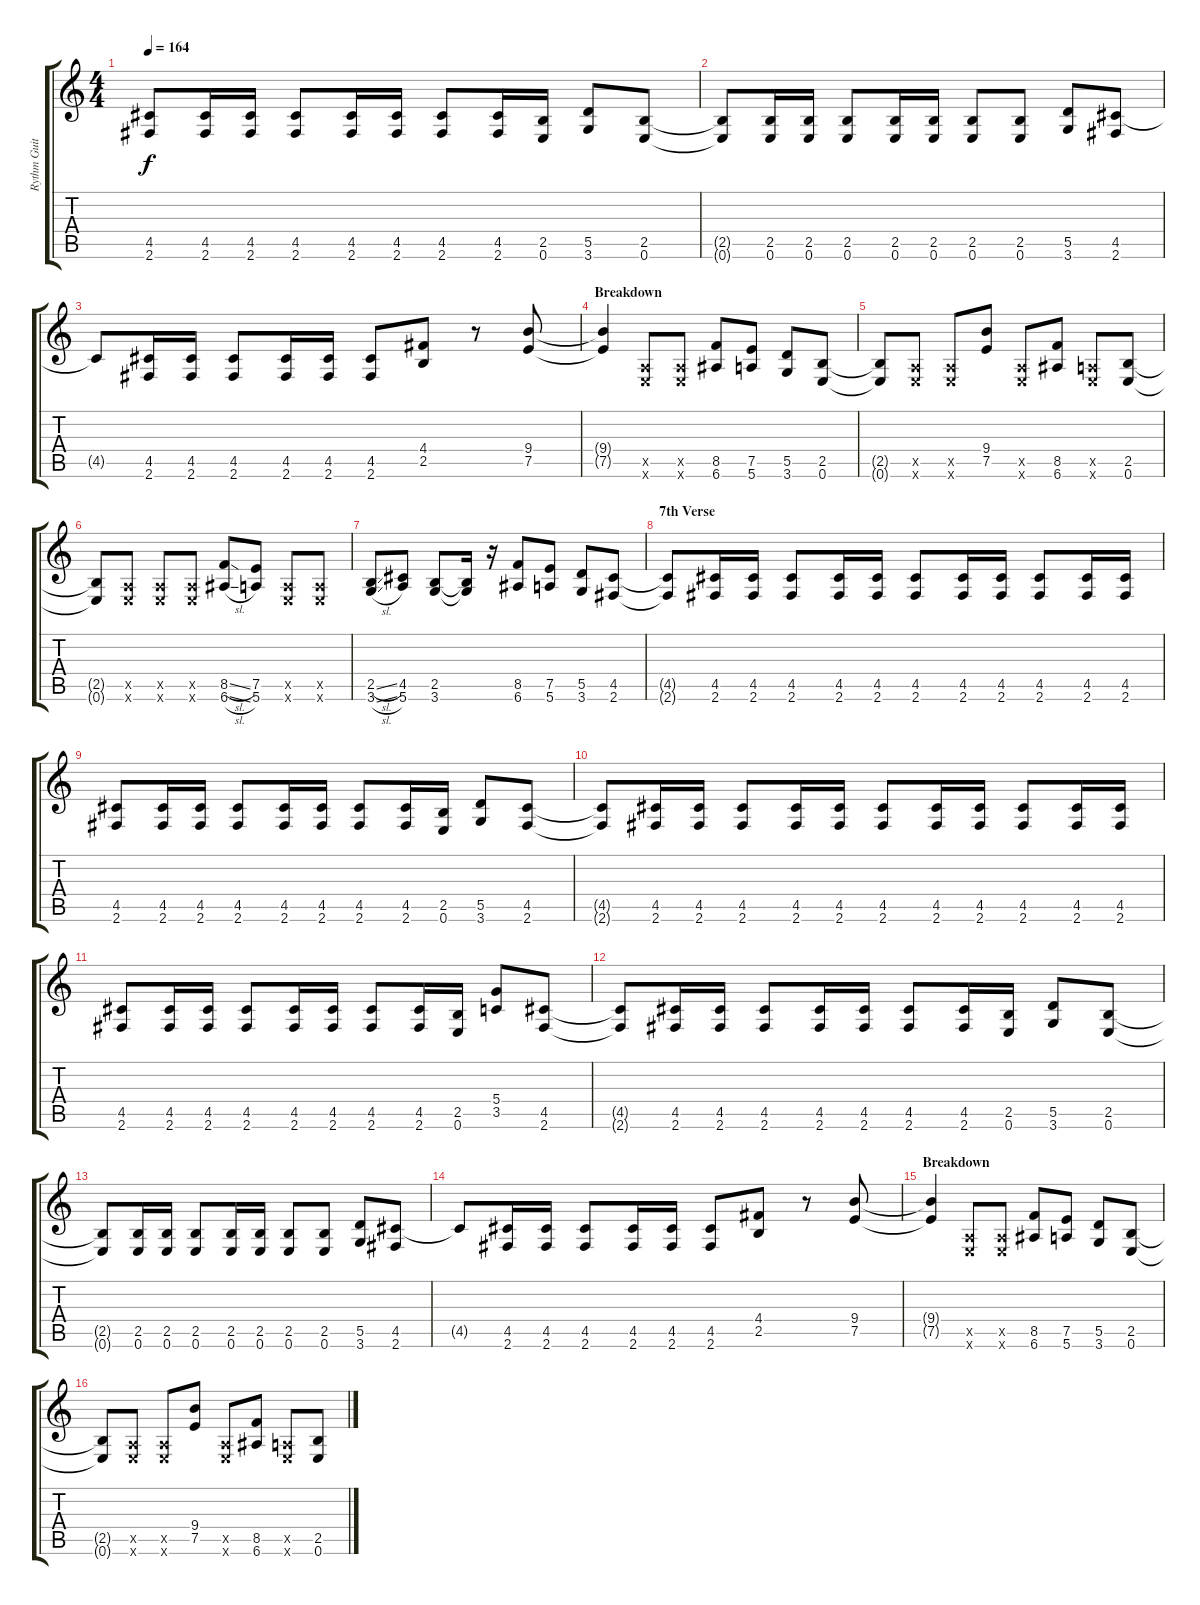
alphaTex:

\track ("Rythm Guitar (Dave Mustaine)" "Rythm Guit") {instrument distortionguitar}
\staff {score tabs}
\tuning (E4 B3 G3 D3 A2 E2) {hide}
\ts (4 4)
\tempo 164
\clef g2
\ks c
(4.5{t} 2.6{t}).8{dy f} (4.5 2.6).16 (4.5 2.6).16 (4.5 2.6).8 (4.5 2.6).16 (4.5 2.6).16 (4.5 2.6).8 (4.5 2.6).16 (2.5 0.6).16 (5.5 3.6).8 (2.5 0.6).8 |
(2.5{t} 0.6{t}).8 (2.5 0.6).16 (2.5 0.6).16 (2.5 0.6).8 (2.5 0.6).16 (2.5 0.6).16 (2.5 0.6).8 (2.5 0.6).8 (5.5 3.6).8 (4.5 2.6).8 |
4.5{t}.8 (4.5 2.6).16 (4.5 2.6).16 (4.5 2.6).8 (4.5 2.6).16 (4.5 2.6).16 (4.5 2.6).8 (4.4 2.5).8 r.8 (9.4 7.5).8 |
\section ("" "Breakdown")
(9.4{t} 7.5{t}).4 (0.5{x} 0.6{x}).8 (0.5{x} 0.6{x}).8 (8.5 6.6).8 (7.5 5.6).8 (5.5 3.6).8 (2.5 0.6).8 |
(2.5{t} 0.6{t}).8 (0.5{x} 0.6{x}).8 (0.5{x} 0.6{x}).8 (9.4 7.5).8 (0.5{x} 0.6{x}).8 (8.5 6.6).8 (0.5{x} 0.6{x}).8 (2.5 0.6).8 |
(2.5{t} 0.6{t}).8 (0.5{x} 0.6{x}).8 (0.5{x} 0.6{x}).8 (0.5{x} 0.6{x}).8 (8.5{sl} 6.6{sl}).8 (7.5 5.6).8 (0.5{x} 0.6{x}).8 (0.5{x} 0.6{x}).8 |
(2.5{sl} 3.6{sl}).8 (4.5 5.6).8 (2.5 3.6).8 (2.5{t} 3.6{t}).16 r.16 (8.5 6.6).8 (7.5 5.6).8 (5.5 3.6).8 (4.5 2.6).8 |
\section ("" "7th Verse")
(4.5{t} 2.6{t}).8 (4.5 2.6).16 (4.5 2.6).16 (4.5 2.6).8 (4.5 2.6).16 (4.5 2.6).16 (4.5 2.6).8 (4.5 2.6).16 (4.5 2.6).16 (4.5 2.6).8 (4.5 2.6).16 (4.5 2.6).16 |
(4.5 2.6).8 (4.5 2.6).16 (4.5 2.6).16 (4.5 2.6).8 (4.5 2.6).16 (4.5 2.6).16 (4.5 2.6).8 (4.5 2.6).16 (2.5 0.6).16 (5.5 3.6).8 (4.5 2.6).8 |
(4.5{t} 2.6{t}).8 (4.5 2.6).16 (4.5 2.6).16 (4.5 2.6).8 (4.5 2.6).16 (4.5 2.6).16 (4.5 2.6).8 (4.5 2.6).16 (4.5 2.6).16 (4.5 2.6).8 (4.5 2.6).16 (4.5 2.6).16 |
(4.5 2.6).8 (4.5 2.6).16 (4.5 2.6).16 (4.5 2.6).8 (4.5 2.6).16 (4.5 2.6).16 (4.5 2.6).8 (4.5 2.6).16 (2.5 0.6).16 (5.4 3.5).8 (4.5 2.6).8 |
(4.5{t} 2.6{t}).8 (4.5 2.6).16 (4.5 2.6).16 (4.5 2.6).8 (4.5 2.6).16 (4.5 2.6).16 (4.5 2.6).8 (4.5 2.6).16 (2.5 0.6).16 (5.5 3.6).8 (2.5 0.6).8 |
(2.5{t} 0.6{t}).8 (2.5 0.6).16 (2.5 0.6).16 (2.5 0.6).8 (2.5 0.6).16 (2.5 0.6).16 (2.5 0.6).8 (2.5 0.6).8 (5.5 3.6).8 (4.5 2.6).8 |
4.5{t}.8 (4.5 2.6).16 (4.5 2.6).16 (4.5 2.6).8 (4.5 2.6).16 (4.5 2.6).16 (4.5 2.6).8 (4.4 2.5).8 r.8 (9.4 7.5).8 |
\section ("" "Breakdown")
(9.4{t} 7.5{t}).4 (0.5{x} 0.6{x}).8 (0.5{x} 0.6{x}).8 (8.5 6.6).8 (7.5 5.6).8 (5.5 3.6).8 (2.5 0.6).8 |
(2.5{t} 0.6{t}).8 (0.5{x} 0.6{x}).8 (0.5{x} 0.6{x}).8 (9.4 7.5).8 (0.5{x} 0.6{x}).8 (8.5 6.6).8 (0.5{x} 0.6{x}).8 (2.5 0.6).8
